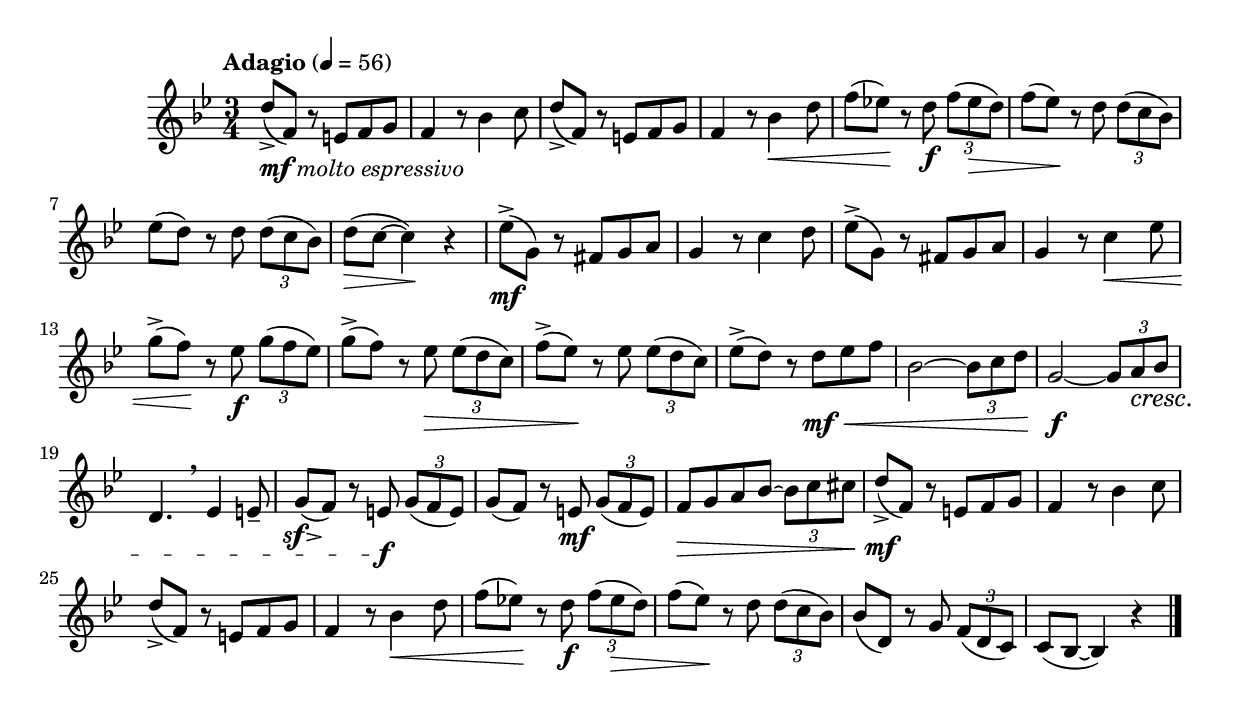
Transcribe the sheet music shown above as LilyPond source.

\version "2.24.0"

\version "2.24.0"

#(begin

(define sf-accent-markup #{
  \markup {
    \concat {
      \dynamic "sf"
      \hspace #0.25
      \raise #0.5 \musicglyph #"scripts.sforzato"
    }
  }
#})

(append! default-script-alist
  (list
    `(sf-accent
      . (
          (stencil . ,ly:text-interface::print)
          (text . ,sf-accent-markup)
          (avoid-slur . around)
          (padding . 0.3)
          (direction . ,DOWN)))))

(define sf-accent (make-articulation 'sf-accent))

)


\relative {
  \language "english"

  \transposition f

  \tempo "Adagio" 4=56

  \key b-flat \major
  \time 3/4

  #(define measures-one-to-seven #{
    \relative {
      d''8->( f,) r e f g |
      f4 r8 b-flat4 c8 |
      d8->( f,) r e f g |
      f4 r8 b-flat4 \< d8 |
      f8( e-flat!) \! r d \f \tuplet 3/2 { f( e-flat \> d) } |
      f8( e-flat) \! r d \tuplet 3/2 { 8( c b-flat) } |
    }
  #})

  <>_\markup { \dynamic "mf" \italic "molto espressivo" }
  \measures-one-to-seven
  e-flat''8( d) \! r8 8 \tuplet 3/2 { 8( c b-flat) } |
  d8( \> c~4) \! r |

  e-flat8->( \mf g,) r f-sharp g a |
  g4 r8 c4 d8 |
  e-flat8->( g,) r f-sharp g a |
  g4 r8 c4 \< e-flat8 |
  g8->( f) \! r e-flat \f \tuplet 3/2 { g( f e-flat) } |
  g8->( f) r e-flat \> \tuplet 3/2 { 8( d c) } |
  f8->( e-flat) \! r8 8 \tuplet 3/2 { 8( d c) } |
  e-flat8->( d) r8 8 \mf \< e-flat f |

  b-flat,2~ \tuplet 3/2 { 8 c d } |
  g,2~ \f \tuplet 3/2 { 8 a \cresc b-flat } |
  d,4. \breathe e-flat4 e8-- |
  g8\sf-accent( f) r e \f \tuplet 3/2 { g( f e) } |
  g8( f) r e \mf \tuplet 3/2 { g( f e) } |
  f8 \> g a b-flat~ \tuplet 3/2 { 8 c c-sharp } |

  <> \mf
  \measures-one-to-seven
  b-flat8( d,) r g \tuplet 3/2 { f( d c) } |
  c8( b-flat~4) r | \bar "|."
}
